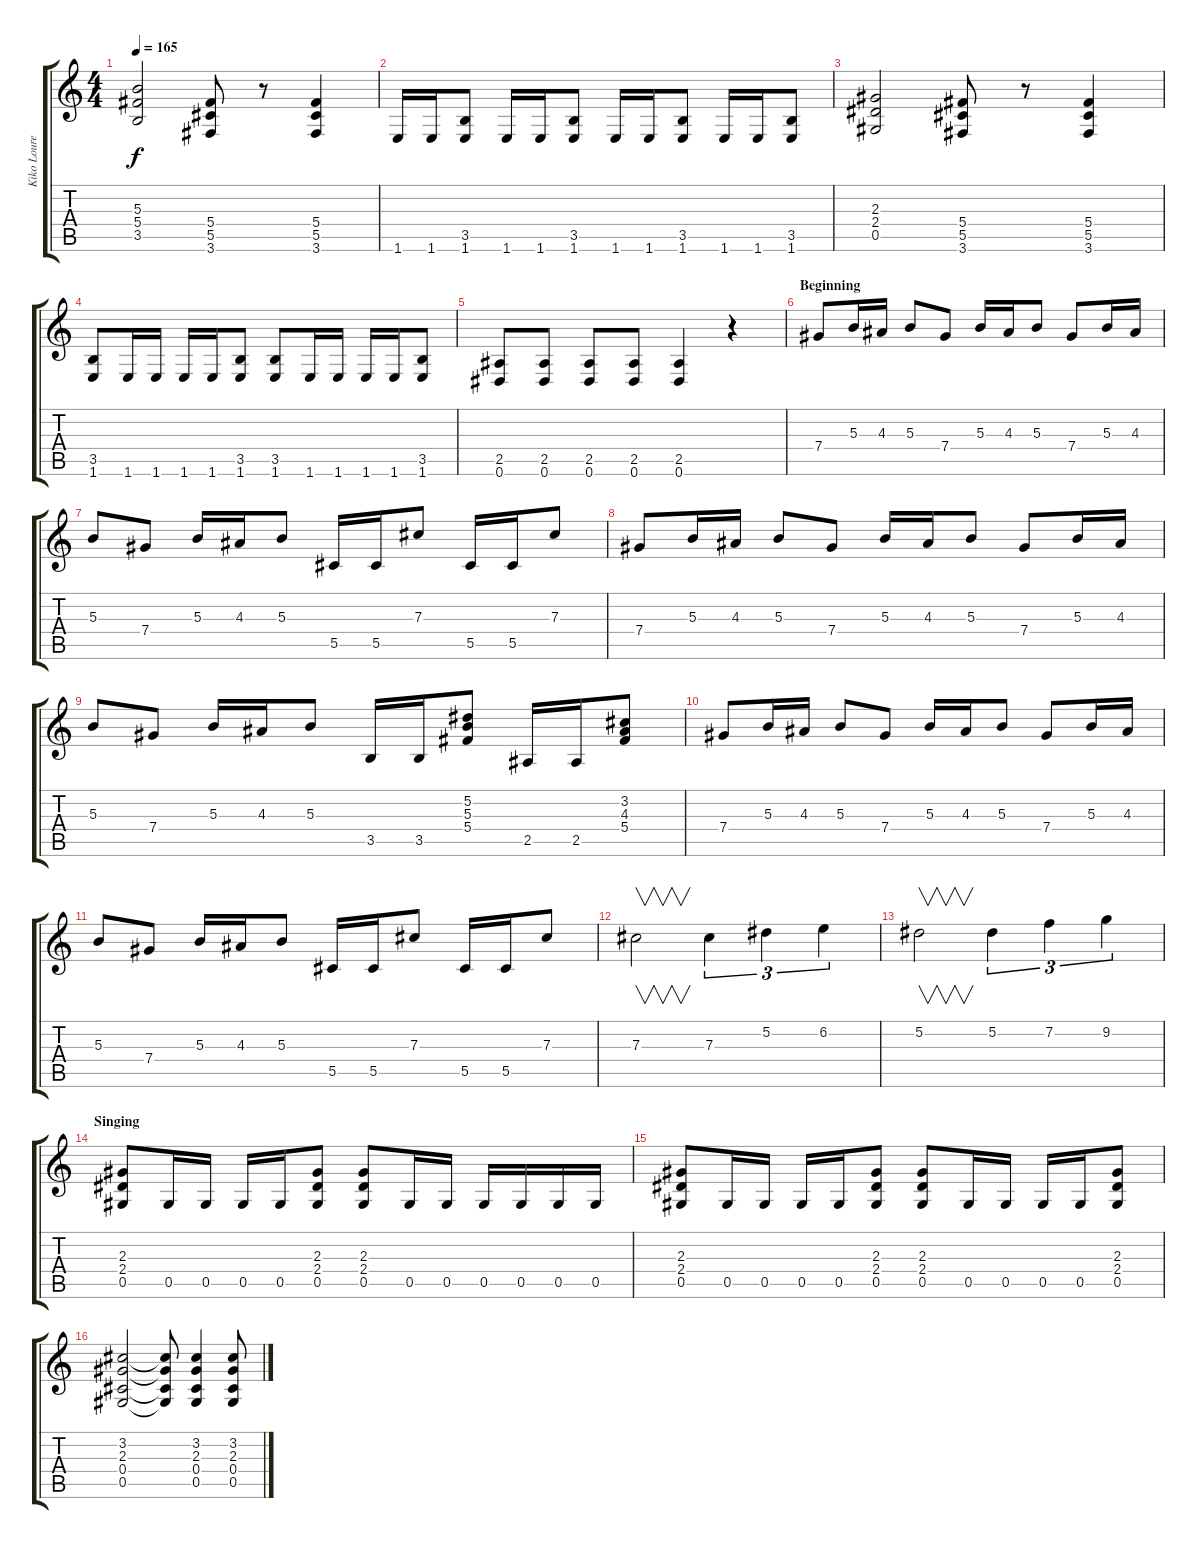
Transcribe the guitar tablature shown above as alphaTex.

\track ("Kiko Loureiro" "Kiko Loure") {instrument distortionguitar}
\staff {score tabs}
\tuning (Eb4 Bb3 Gb3 Db3 Ab2 Eb2) {hide}
\ts (4 4)
\tempo 165
\clef g2
\ks c
(5.3 5.4 3.5).2{dy f} (5.4 5.5 3.6).8 r.8 (5.4 5.5 3.6).4 |
1.6.16 1.6.16 (3.5 1.6).8 1.6.16 1.6.16 (3.5 1.6).8 1.6.16 1.6.16 (3.5 1.6).8 1.6.16 1.6.16 (3.5 1.6).8 |
(2.3 2.4 0.5).2 (5.4 5.5 3.6).8 r.8 (5.4 5.5 3.6).4 |
(3.5 1.6).8 1.6.16 1.6.16 1.6.16 1.6.16 (3.5 1.6).8 (3.5 1.6).8 1.6.16 1.6.16 1.6.16 1.6.16 (3.5 1.6).8 |
(2.5 0.6).8 (2.5 0.6).8 (2.5 0.6).8 (2.5 0.6).8 (2.5 0.6).4 r.4 |
\section ("" "Beginning")
7.4.8{volume 16} 5.3.16 4.3.16 5.3.8 7.4.8 5.3.16 4.3.16 5.3.8 7.4.8 5.3.16 4.3.16 |
5.3.8 7.4.8 5.3.16 4.3.16 5.3.8 5.5.16 5.5.16 7.3.8 5.5.16 5.5.16 7.3.8 |
7.4.8 5.3.16 4.3.16 5.3.8 7.4.8 5.3.16 4.3.16 5.3.8 7.4.8 5.3.16 4.3.16 |
5.3.8 7.4.8 5.3.16 4.3.16 5.3.8 3.5.16 3.5.16 (5.2 5.3 5.4).8 2.5.16 2.5.16 (3.2 4.3 5.4).8 |
7.4.8 5.3.16 4.3.16 5.3.8 7.4.8 5.3.16 4.3.16 5.3.8 7.4.8 5.3.16 4.3.16 |
5.3.8 7.4.8 5.3.16 4.3.16 5.3.8 5.5.16 5.5.16 7.3.8 5.5.16 5.5.16 7.3.8 |
7.3.2{v} 7.3.4{tu (3 2)} 5.2.4{tu (3 2)} 6.2.4{tu (3 2)} |
5.2.2{v} 5.2.4{tu (3 2)} 7.2.4{tu (3 2)} 9.2.4{tu (3 2)} |
\section ("" "Singing")
(2.3 2.4 0.5).8{volume 12} 0.5.16 0.5.16 0.5.16 0.5.16 (2.3 2.4 0.5).8 (2.3 2.4 0.5).8 0.5.16 0.5.16 0.5.16 0.5.16 0.5.16 0.5.16 |
(2.3 2.4 0.5).8 0.5.16 0.5.16 0.5.16 0.5.16 (2.3 2.4 0.5).8 (2.3 2.4 0.5).8 0.5.16 0.5.16 0.5.16 0.5.16 (2.3 2.4 0.5).8 |
(3.2 2.3 0.4 0.5).2 (3.2{t} 2.3{t} 0.4{t} 0.5{t}).8 (3.2 2.3 0.4 0.5).4 (3.2 2.3 0.4 0.5).8
